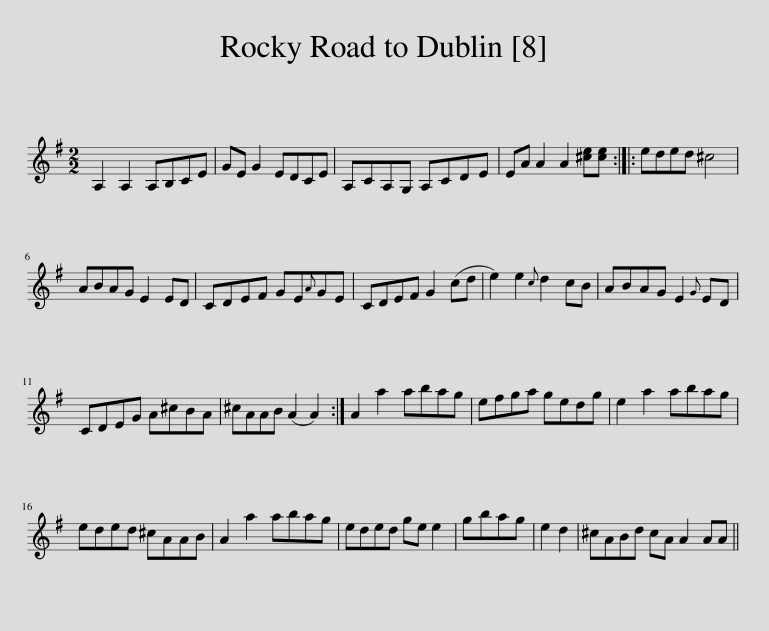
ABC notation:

X:1
L:1/8
M:2/2
I:linebreak $
K:G
V:1 treble
V:1
 A,2 A,2 A,B,CE | GE G2 EDCE | A,CA,G, A,CDE | EA A2 A2 [^ce][ce] :: eded ^c4 |$ %5
 ABAG E2 ED | CDEF GE{A}GE | CDEF G2 (cd | e2) e2{c} d2 cB | ABAG E2{G} ED |$ %10
 CDEG A^cBA | ^cAAB (A2 A2) :| A2 a2 abag | efga gedg | e2 a2 abag |$ %15
 eded ^cAAB | A2 a2 abag | eded ge e2 | gbag | e2 d2 | %20
 ^cABd cA A2 AA || %21
